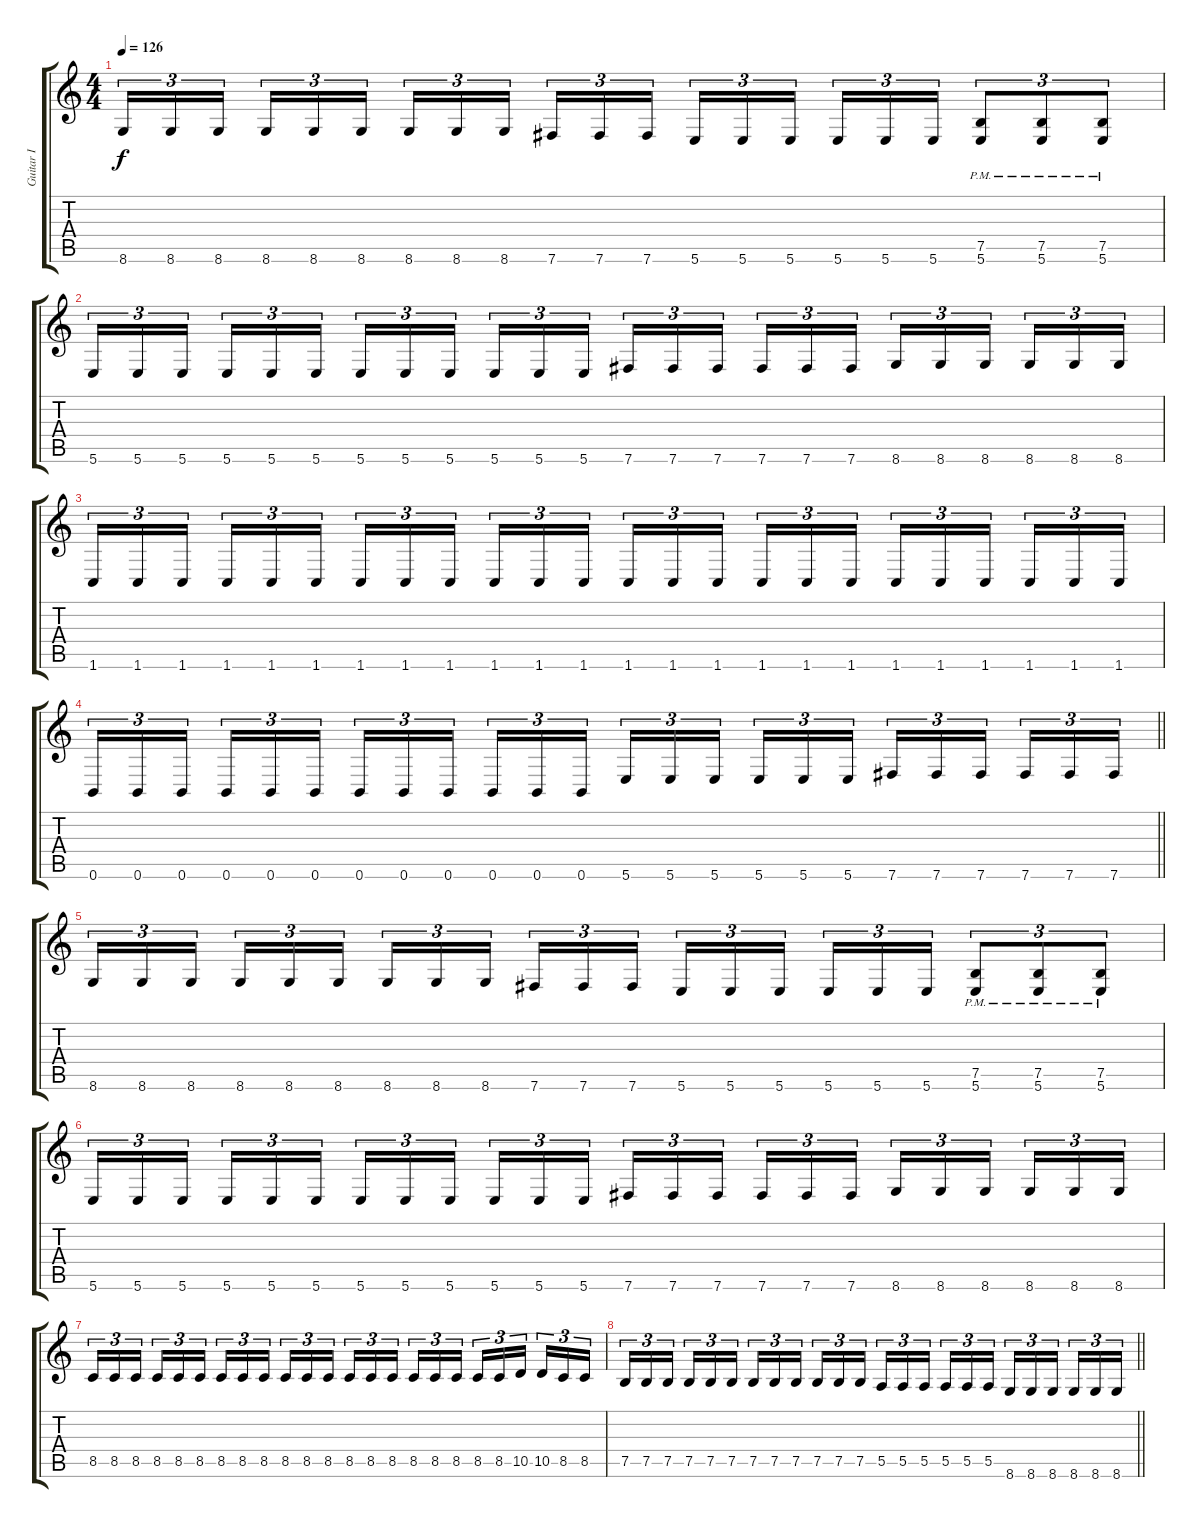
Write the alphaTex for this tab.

\track ("Guitar I" "Guitar I") {instrument distortionguitar}
\staff {score tabs}
\tuning (B3 Gb3 D3 A2 E2 B1) {hide}
\ts (4 4)
\section ("" "")
\tempo 126
\clef g2
\ks c
8.6.16{tu (3 2) dy f} 8.6.16{tu (3 2)} 8.6.16{tu (3 2) beam splitsecondary} 8.6.16{tu (3 2)} 8.6.16{tu (3 2)} 8.6.16{tu (3 2)} 8.6.16{tu (3 2)} 8.6.16{tu (3 2)} 8.6.16{tu (3 2) beam splitsecondary} 7.6.16{tu (3 2)} 7.6.16{tu (3 2)} 7.6.16{tu (3 2)} 5.6.16{tu (3 2)} 5.6.16{tu (3 2)} 5.6.16{tu (3 2) beam splitsecondary} 5.6.16{tu (3 2)} 5.6.16{tu (3 2)} 5.6.16{tu (3 2)} (7.5{pm} 5.6{pm}).8{tu (3 2)} (7.5{pm} 5.6{pm}).8{tu (3 2)} (7.5{pm} 5.6{pm}).8{tu (3 2)} |
5.6.16{tu (3 2)} 5.6.16{tu (3 2)} 5.6.16{tu (3 2) beam splitsecondary} 5.6.16{tu (3 2)} 5.6.16{tu (3 2)} 5.6.16{tu (3 2)} 5.6.16{tu (3 2)} 5.6.16{tu (3 2)} 5.6.16{tu (3 2) beam splitsecondary} 5.6.16{tu (3 2)} 5.6.16{tu (3 2)} 5.6.16{tu (3 2)} 7.6.16{tu (3 2)} 7.6.16{tu (3 2)} 7.6.16{tu (3 2) beam splitsecondary} 7.6.16{tu (3 2)} 7.6.16{tu (3 2)} 7.6.16{tu (3 2)} 8.6.16{tu (3 2)} 8.6.16{tu (3 2)} 8.6.16{tu (3 2) beam splitsecondary} 8.6.16{tu (3 2)} 8.6.16{tu (3 2)} 8.6.16{tu (3 2)} |
1.6.16{tu (3 2)} 1.6.16{tu (3 2)} 1.6.16{tu (3 2) beam splitsecondary} 1.6.16{tu (3 2)} 1.6.16{tu (3 2)} 1.6.16{tu (3 2)} 1.6.16{tu (3 2)} 1.6.16{tu (3 2)} 1.6.16{tu (3 2) beam splitsecondary} 1.6.16{tu (3 2)} 1.6.16{tu (3 2)} 1.6.16{tu (3 2)} 1.6.16{tu (3 2)} 1.6.16{tu (3 2)} 1.6.16{tu (3 2) beam splitsecondary} 1.6.16{tu (3 2)} 1.6.16{tu (3 2)} 1.6.16{tu (3 2)} 1.6.16{tu (3 2)} 1.6.16{tu (3 2)} 1.6.16{tu (3 2) beam splitsecondary} 1.6.16{tu (3 2)} 1.6.16{tu (3 2)} 1.6.16{tu (3 2)} |
\barLineRight lightlight
0.6.16{tu (3 2)} 0.6.16{tu (3 2)} 0.6.16{tu (3 2) beam splitsecondary} 0.6.16{tu (3 2)} 0.6.16{tu (3 2)} 0.6.16{tu (3 2)} 0.6.16{tu (3 2)} 0.6.16{tu (3 2)} 0.6.16{tu (3 2) beam splitsecondary} 0.6.16{tu (3 2)} 0.6.16{tu (3 2)} 0.6.16{tu (3 2)} 5.6.16{tu (3 2)} 5.6.16{tu (3 2)} 5.6.16{tu (3 2) beam splitsecondary} 5.6.16{tu (3 2)} 5.6.16{tu (3 2)} 5.6.16{tu (3 2)} 7.6.16{tu (3 2)} 7.6.16{tu (3 2)} 7.6.16{tu (3 2) beam splitsecondary} 7.6.16{tu (3 2)} 7.6.16{tu (3 2)} 7.6.16{tu (3 2)} |
\section ("" "")
8.6.16{tu (3 2)} 8.6.16{tu (3 2)} 8.6.16{tu (3 2) beam splitsecondary} 8.6.16{tu (3 2)} 8.6.16{tu (3 2)} 8.6.16{tu (3 2)} 8.6.16{tu (3 2)} 8.6.16{tu (3 2)} 8.6.16{tu (3 2) beam splitsecondary} 7.6.16{tu (3 2)} 7.6.16{tu (3 2)} 7.6.16{tu (3 2)} 5.6.16{tu (3 2)} 5.6.16{tu (3 2)} 5.6.16{tu (3 2) beam splitsecondary} 5.6.16{tu (3 2)} 5.6.16{tu (3 2)} 5.6.16{tu (3 2)} (7.5{pm} 5.6{pm}).8{tu (3 2)} (7.5{pm} 5.6{pm}).8{tu (3 2)} (7.5{pm} 5.6{pm}).8{tu (3 2)} |
5.6.16{tu (3 2)} 5.6.16{tu (3 2)} 5.6.16{tu (3 2) beam splitsecondary} 5.6.16{tu (3 2)} 5.6.16{tu (3 2)} 5.6.16{tu (3 2)} 5.6.16{tu (3 2)} 5.6.16{tu (3 2)} 5.6.16{tu (3 2) beam splitsecondary} 5.6.16{tu (3 2)} 5.6.16{tu (3 2)} 5.6.16{tu (3 2)} 7.6.16{tu (3 2)} 7.6.16{tu (3 2)} 7.6.16{tu (3 2) beam splitsecondary} 7.6.16{tu (3 2)} 7.6.16{tu (3 2)} 7.6.16{tu (3 2)} 8.6.16{tu (3 2)} 8.6.16{tu (3 2)} 8.6.16{tu (3 2) beam splitsecondary} 8.6.16{tu (3 2)} 8.6.16{tu (3 2)} 8.6.16{tu (3 2)} |
8.5.16{tu (3 2)} 8.5.16{tu (3 2)} 8.5.16{tu (3 2) beam splitsecondary} 8.5.16{tu (3 2)} 8.5.16{tu (3 2)} 8.5.16{tu (3 2)} 8.5.16{tu (3 2)} 8.5.16{tu (3 2)} 8.5.16{tu (3 2) beam splitsecondary} 8.5.16{tu (3 2)} 8.5.16{tu (3 2)} 8.5.16{tu (3 2)} 8.5.16{tu (3 2)} 8.5.16{tu (3 2)} 8.5.16{tu (3 2) beam splitsecondary} 8.5.16{tu (3 2)} 8.5.16{tu (3 2)} 8.5.16{tu (3 2)} 8.5.16{tu (3 2)} 8.5.16{tu (3 2)} 10.5.16{tu (3 2) beam splitsecondary} 10.5.16{tu (3 2)} 8.5.16{tu (3 2)} 8.5.16{tu (3 2)} |
\barLineRight lightlight
7.5.16{tu (3 2)} 7.5.16{tu (3 2)} 7.5.16{tu (3 2) beam splitsecondary} 7.5.16{tu (3 2)} 7.5.16{tu (3 2)} 7.5.16{tu (3 2)} 7.5.16{tu (3 2)} 7.5.16{tu (3 2)} 7.5.16{tu (3 2) beam splitsecondary} 7.5.16{tu (3 2)} 7.5.16{tu (3 2)} 7.5.16{tu (3 2)} 5.5.16{tu (3 2)} 5.5.16{tu (3 2)} 5.5.16{tu (3 2) beam splitsecondary} 5.5.16{tu (3 2)} 5.5.16{tu (3 2)} 5.5.16{tu (3 2)} 8.6.16{tu (3 2)} 8.6.16{tu (3 2)} 8.6.16{tu (3 2) beam splitsecondary} 8.6.16{tu (3 2)} 8.6.16{tu (3 2)} 8.6.16{tu (3 2)}
